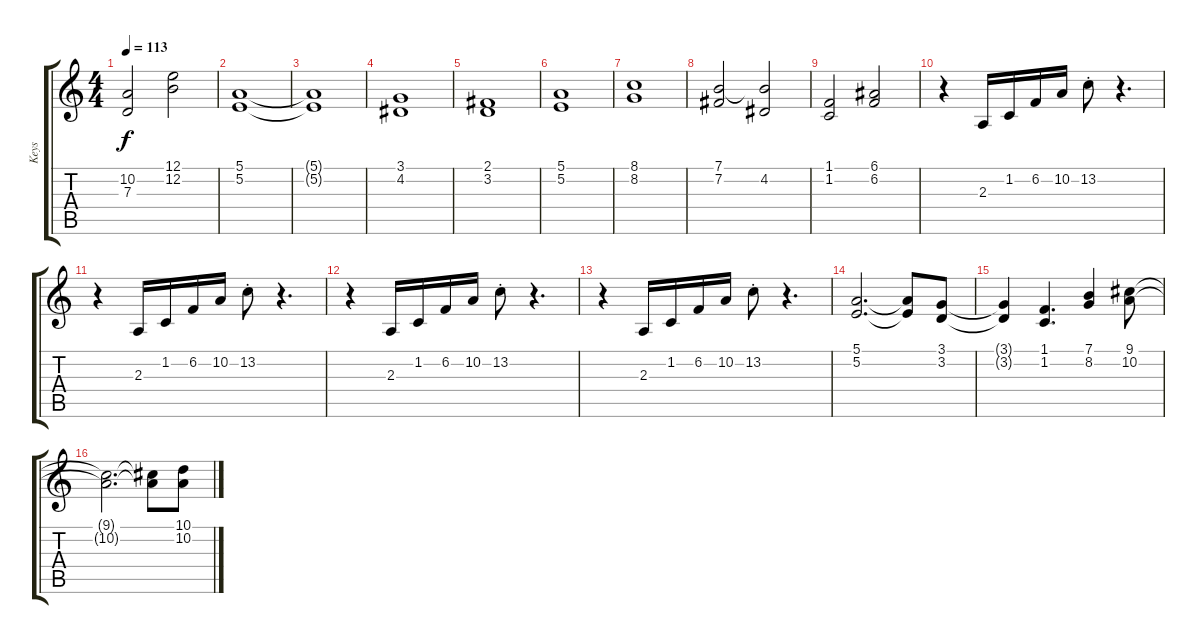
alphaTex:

\track ("Keys" "Keys") {instrument stringensemble1}
\staff {score tabs}
\tuning (E4 B3 G3 D3 A2 E2) {hide}
\ts (4 4)
\tempo 113
\clef g2
\ks c
(10.2{t} 7.3{t}).2{dy f} (12.1 12.2).2 |
(5.1 5.2).1 |
(5.1{t} 5.2{t}).1 |
(3.1 4.2).1 |
(2.1 3.2).1 |
(5.1 5.2).1 |
(8.1 8.2).1 |
(7.1 7.2).2 (7.1{t} 4.2).2 |
(1.1 1.2).2 (6.1 6.2).2 |
r.4 2.3.16 1.2.16 6.2.16 10.2.16 13.2{st}.8 r.4{d} |
r.4 2.3.16 1.2.16 6.2.16 10.2.16 13.2{st}.8 r.4{d} |
r.4 2.3.16 1.2.16 6.2.16 10.2.16 13.2{st}.8 r.4{d} |
r.4 2.3.16 1.2.16 6.2.16 10.2.16 13.2{st}.8 r.4{d} |
(5.1 5.2).2{d} (5.1{t} 5.2{t}).8 (3.1 3.2).8 |
(3.1{t} 3.2{t}).4 (1.1 1.2).4{d} (7.1 8.2).4 (9.1 10.2).8 |
(9.1{t} 10.2{t}).2{d} (9.1{t} 10.2{t}).8 (10.1 10.2).8
